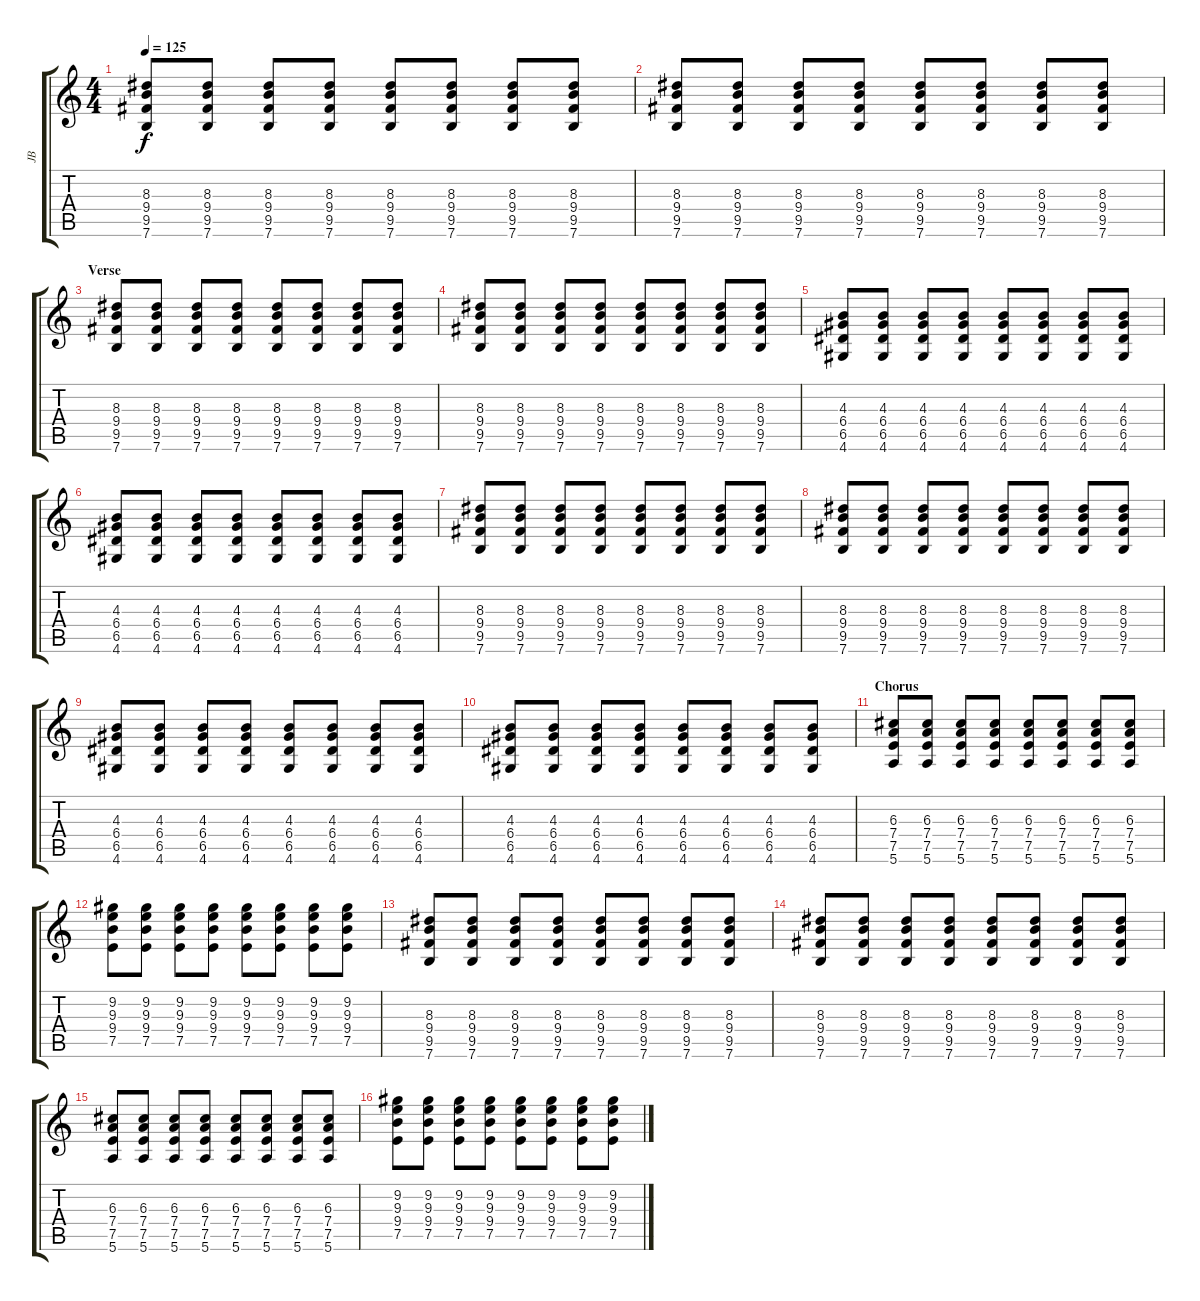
\track ("JB" "JB") {instrument acousticguitarsteel}
\staff {score tabs}
\tuning (E4 B3 G3 D3 A2 E2) {hide}
\ts (4 4)
\tempo 125
\clef g2
\ks c
(8.3 9.4 9.5 7.6).8{dy f} (8.3 9.4 9.5 7.6).8 (8.3 9.4 9.5 7.6).8 (8.3 9.4 9.5 7.6).8 (8.3 9.4 9.5 7.6).8 (8.3 9.4 9.5 7.6).8 (8.3 9.4 9.5 7.6).8 (8.3 9.4 9.5 7.6).8 |
(8.3 9.4 9.5 7.6).8 (8.3 9.4 9.5 7.6).8 (8.3 9.4 9.5 7.6).8 (8.3 9.4 9.5 7.6).8 (8.3 9.4 9.5 7.6).8 (8.3 9.4 9.5 7.6).8 (8.3 9.4 9.5 7.6).8 (8.3 9.4 9.5 7.6).8 |
\section ("" "Verse")
(8.3 9.4 9.5 7.6).8 (8.3 9.4 9.5 7.6).8 (8.3 9.4 9.5 7.6).8 (8.3 9.4 9.5 7.6).8 (8.3 9.4 9.5 7.6).8 (8.3 9.4 9.5 7.6).8 (8.3 9.4 9.5 7.6).8 (8.3 9.4 9.5 7.6).8 |
(8.3 9.4 9.5 7.6).8 (8.3 9.4 9.5 7.6).8 (8.3 9.4 9.5 7.6).8 (8.3 9.4 9.5 7.6).8 (8.3 9.4 9.5 7.6).8 (8.3 9.4 9.5 7.6).8 (8.3 9.4 9.5 7.6).8 (8.3 9.4 9.5 7.6).8 |
(4.3 6.4 6.5 4.6).8 (4.3 6.4 6.5 4.6).8 (4.3 6.4 6.5 4.6).8 (4.3 6.4 6.5 4.6).8 (4.3 6.4 6.5 4.6).8 (4.3 6.4 6.5 4.6).8 (4.3 6.4 6.5 4.6).8 (4.3 6.4 6.5 4.6).8 |
(4.3 6.4 6.5 4.6).8 (4.3 6.4 6.5 4.6).8 (4.3 6.4 6.5 4.6).8 (4.3 6.4 6.5 4.6).8 (4.3 6.4 6.5 4.6).8 (4.3 6.4 6.5 4.6).8 (4.3 6.4 6.5 4.6).8 (4.3 6.4 6.5 4.6).8 |
(8.3 9.4 9.5 7.6).8 (8.3 9.4 9.5 7.6).8 (8.3 9.4 9.5 7.6).8 (8.3 9.4 9.5 7.6).8 (8.3 9.4 9.5 7.6).8 (8.3 9.4 9.5 7.6).8 (8.3 9.4 9.5 7.6).8 (8.3 9.4 9.5 7.6).8 |
(8.3 9.4 9.5 7.6).8 (8.3 9.4 9.5 7.6).8 (8.3 9.4 9.5 7.6).8 (8.3 9.4 9.5 7.6).8 (8.3 9.4 9.5 7.6).8 (8.3 9.4 9.5 7.6).8 (8.3 9.4 9.5 7.6).8 (8.3 9.4 9.5 7.6).8 |
(4.3 6.4 6.5 4.6).8 (4.3 6.4 6.5 4.6).8 (4.3 6.4 6.5 4.6).8 (4.3 6.4 6.5 4.6).8 (4.3 6.4 6.5 4.6).8 (4.3 6.4 6.5 4.6).8 (4.3 6.4 6.5 4.6).8 (4.3 6.4 6.5 4.6).8 |
(4.3 6.4 6.5 4.6).8 (4.3 6.4 6.5 4.6).8 (4.3 6.4 6.5 4.6).8 (4.3 6.4 6.5 4.6).8 (4.3 6.4 6.5 4.6).8 (4.3 6.4 6.5 4.6).8 (4.3 6.4 6.5 4.6).8 (4.3 6.4 6.5 4.6).8 |
\section ("" "Chorus")
(6.3 7.4 7.5 5.6).8 (6.3 7.4 7.5 5.6).8 (6.3 7.4 7.5 5.6).8 (6.3 7.4 7.5 5.6).8 (6.3 7.4 7.5 5.6).8 (6.3 7.4 7.5 5.6).8 (6.3 7.4 7.5 5.6).8 (6.3 7.4 7.5 5.6).8 |
(9.2 9.3 9.4 7.5).8 (9.2 9.3 9.4 7.5).8 (9.2 9.3 9.4 7.5).8 (9.2 9.3 9.4 7.5).8 (9.2 9.3 9.4 7.5).8 (9.2 9.3 9.4 7.5).8 (9.2 9.3 9.4 7.5).8 (9.2 9.3 9.4 7.5).8 |
(8.3 9.4 9.5 7.6).8 (8.3 9.4 9.5 7.6).8 (8.3 9.4 9.5 7.6).8 (8.3 9.4 9.5 7.6).8 (8.3 9.4 9.5 7.6).8 (8.3 9.4 9.5 7.6).8 (8.3 9.4 9.5 7.6).8 (8.3 9.4 9.5 7.6).8 |
(8.3 9.4 9.5 7.6).8 (8.3 9.4 9.5 7.6).8 (8.3 9.4 9.5 7.6).8 (8.3 9.4 9.5 7.6).8 (8.3 9.4 9.5 7.6).8 (8.3 9.4 9.5 7.6).8 (8.3 9.4 9.5 7.6).8 (8.3 9.4 9.5 7.6).8 |
(6.3 7.4 7.5 5.6).8 (6.3 7.4 7.5 5.6).8 (6.3 7.4 7.5 5.6).8 (6.3 7.4 7.5 5.6).8 (6.3 7.4 7.5 5.6).8 (6.3 7.4 7.5 5.6).8 (6.3 7.4 7.5 5.6).8 (6.3 7.4 7.5 5.6).8 |
(9.2 9.3 9.4 7.5).8 (9.2 9.3 9.4 7.5).8 (9.2 9.3 9.4 7.5).8 (9.2 9.3 9.4 7.5).8 (9.2 9.3 9.4 7.5).8 (9.2 9.3 9.4 7.5).8 (9.2 9.3 9.4 7.5).8 (9.2 9.3 9.4 7.5).8
